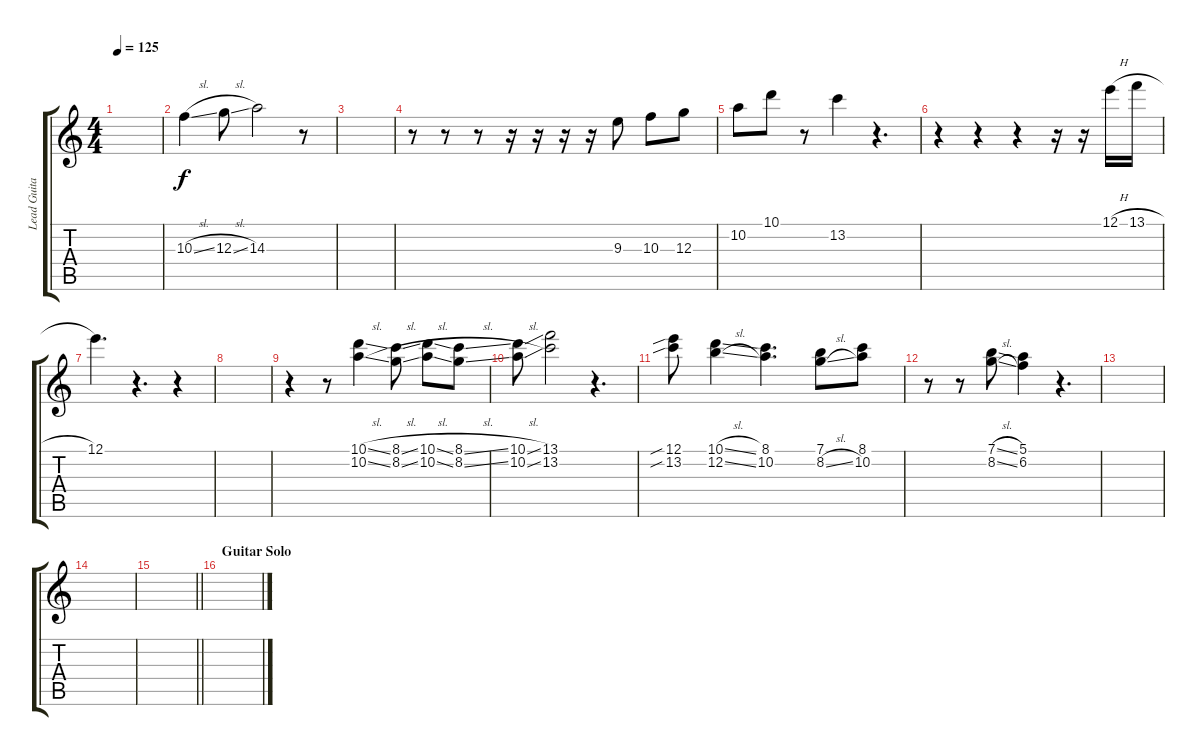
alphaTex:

\track ("Lead Guitar" "Lead Guita") {instrument electricguitarclean}
\staff {score tabs}
\tuning (E4 B3 G3 D3 A2 E2) {hide}
\ts (4 4)
\tempo 125
\clef g2
\ks c
|
10.3{sl}.4{dy f} 12.3{sl}.8 14.3.2 r.8 |
|
r.8 r.8 r.8 r.16 r.16 r.16 r.16 9.3.8 10.3.8 12.3.8 |
10.2.8 10.1.8 r.8 13.2.4 r.4{d} |
r.4 r.4 r.4 r.16 r.16 12.1{h}.16 13.1{h}.16 |
12.1.4{d} r.4{d} r.4 |
|
r.4 r.8 (10.1{sl} 10.2{sl}).4 (8.1{sl} 8.2{sl}).8 (10.1{sl} 10.2{sl}).8 (8.1{sl} 8.2{sl}).8 |
(10.1{sl} 10.2{sl}).8 (13.1 13.2).2 r.4{d} |
(12.1{sib} 13.2{sib}).8 (10.1{sl} 12.2{sl}).4 (8.1 10.2).4{d} (7.1 8.2{sl}).8 (8.1 10.2).8 |
r.8 r.8 (7.1{sl} 8.2{sl}).8 (5.1 6.2).4 r.4{d} |
|
|
\barLineRight lightlight
|
\section ("" "Guitar Solo")
